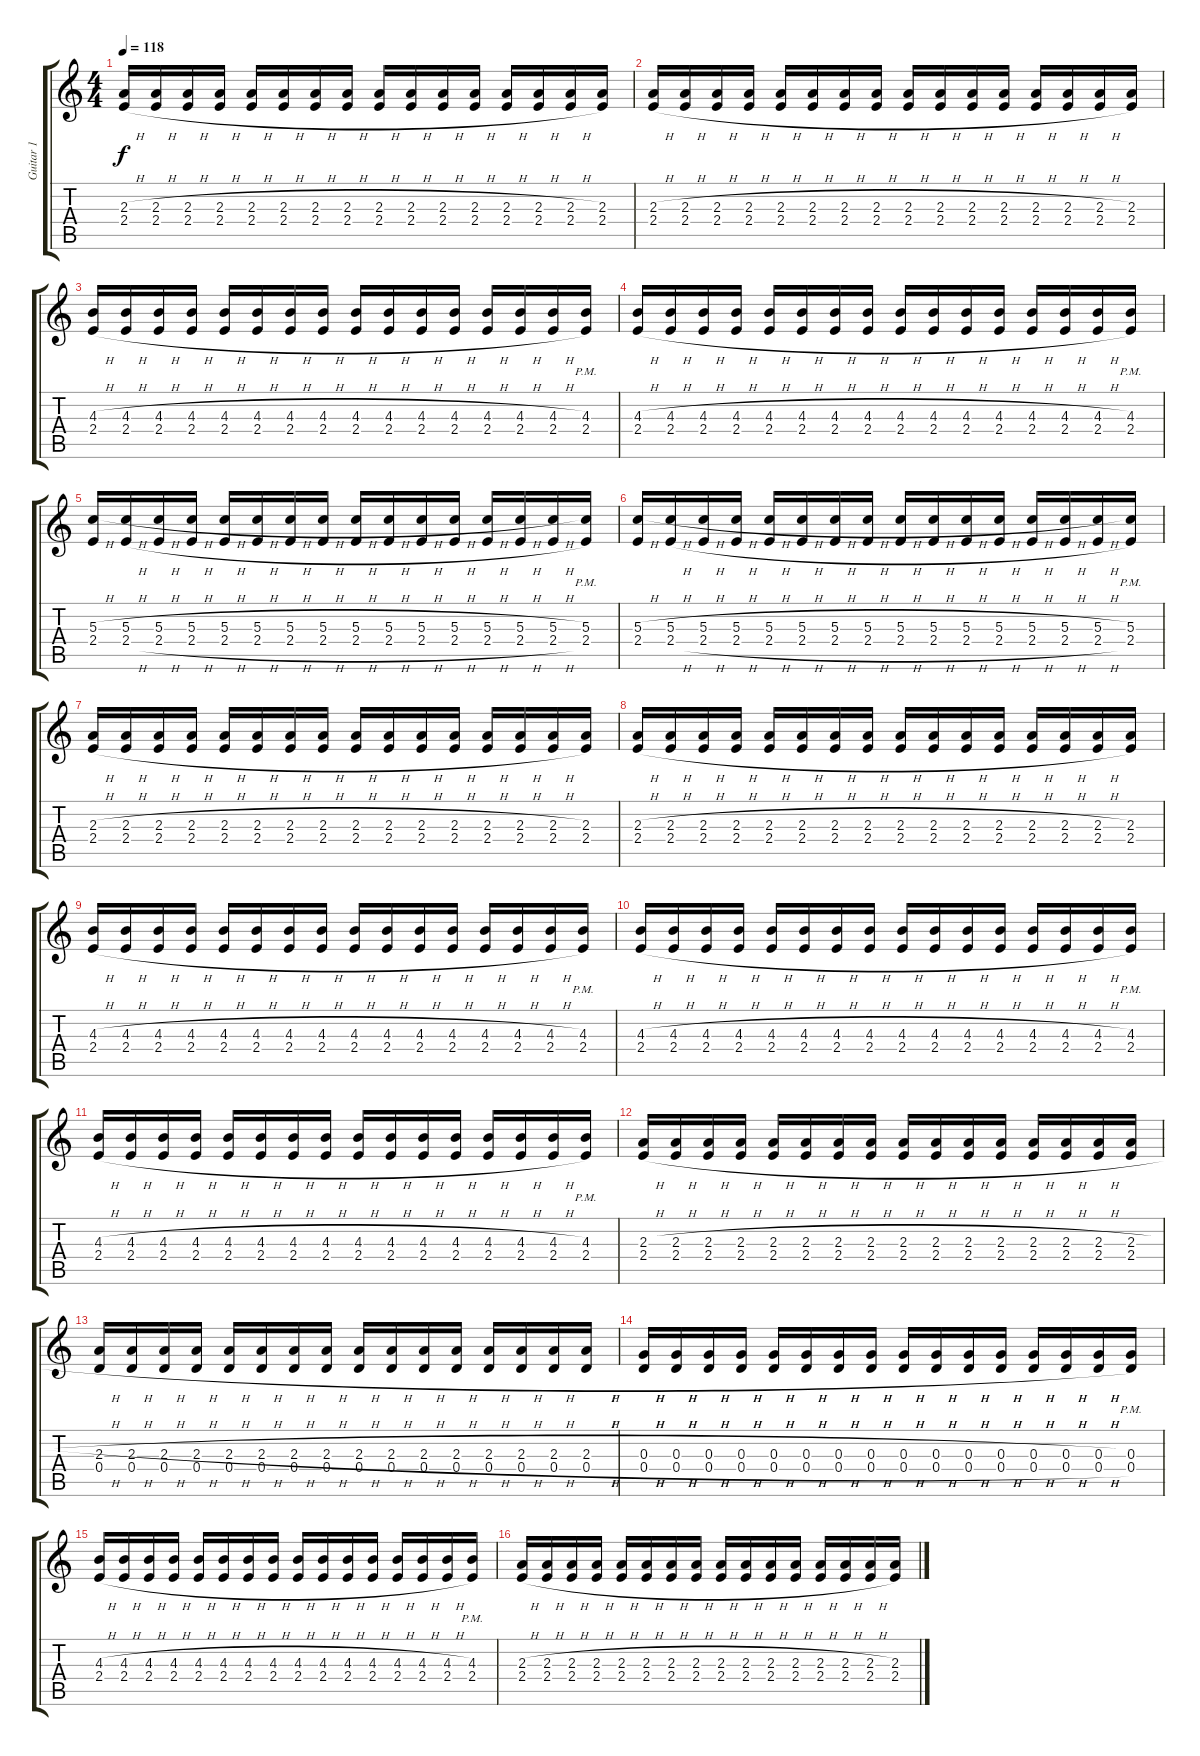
\track ("Guitar 1" "Guitar 1") {instrument acousticguitarsteel}
\staff {score tabs}
\tuning (E4 B3 G3 D3 A2 E2) {hide}
\ts (4 4)
\tempo 118
\clef g2
\ks c
(2.3{h} 2.4{h}).16{dy f} (2.3{h} 2.4{h}).16 (2.3{h} 2.4{h}).16 (2.3{h} 2.4{h}).16 (2.3{h} 2.4{h}).16 (2.3{h} 2.4{h}).16 (2.3{h} 2.4{h}).16 (2.3{h} 2.4{h}).16 (2.3{h} 2.4{h}).16 (2.3{h} 2.4{h}).16 (2.3{h} 2.4{h}).16 (2.3{h} 2.4{h}).16 (2.3{h} 2.4{h}).16 (2.3{h} 2.4{h}).16 (2.3{h} 2.4{h}).16 (2.3 2.4).16 |
(2.3{h} 2.4{h}).16 (2.3{h} 2.4{h}).16 (2.3{h} 2.4{h}).16 (2.3{h} 2.4{h}).16 (2.3{h} 2.4{h}).16 (2.3{h} 2.4{h}).16 (2.3{h} 2.4{h}).16 (2.3{h} 2.4{h}).16 (2.3{h} 2.4{h}).16 (2.3{h} 2.4{h}).16 (2.3{h} 2.4{h}).16 (2.3{h} 2.4{h}).16 (2.3{h} 2.4{h}).16 (2.3{h} 2.4{h}).16 (2.3{h} 2.4{h}).16 (2.3 2.4).16 |
(4.3{h} 2.4{h}).16{txt " "} (4.3{h} 2.4{h}).16 (4.3{h} 2.4{h}).16 (4.3{h} 2.4{h}).16 (4.3{h} 2.4{h}).16 (4.3{h} 2.4{h}).16 (4.3{h} 2.4{h}).16 (4.3{h} 2.4{h}).16 (4.3{h} 2.4{h}).16 (4.3{h} 2.4{h}).16 (4.3{h} 2.4{h}).16 (4.3{h} 2.4{h}).16 (4.3{h} 2.4{h}).16 (4.3{h} 2.4{h}).16 (4.3{h} 2.4{h}).16 (4.3{pm} 2.4{pm}).16 |
(4.3{h} 2.4{h}).16{txt " "} (4.3{h} 2.4{h}).16 (4.3{h} 2.4{h}).16 (4.3{h} 2.4{h}).16 (4.3{h} 2.4{h}).16 (4.3{h} 2.4{h}).16 (4.3{h} 2.4{h}).16 (4.3{h} 2.4{h}).16 (4.3{h} 2.4{h}).16 (4.3{h} 2.4{h}).16 (4.3{h} 2.4{h}).16 (4.3{h} 2.4{h}).16 (4.3{h} 2.4{h}).16 (4.3{h} 2.4{h}).16 (4.3{h} 2.4{h}).16 (4.3{pm} 2.4{pm}).16 |
(5.3{h} 2.4).16{txt " "} (5.3{h} 2.4{h}).16 (5.3{h} 2.4{h}).16 (5.3{h} 2.4{h}).16 (5.3{h} 2.4{h}).16 (5.3{h} 2.4{h}).16 (5.3{h} 2.4{h}).16 (5.3{h} 2.4{h}).16 (5.3{h} 2.4{h}).16 (5.3{h} 2.4{h}).16 (5.3{h} 2.4{h}).16 (5.3{h} 2.4{h}).16 (5.3{h} 2.4{h}).16 (5.3{h} 2.4{h}).16 (5.3{h} 2.4{h}).16 (5.3{pm} 2.4{pm}).16 |
(5.3{h} 2.4).16{txt " "} (5.3{h} 2.4{h}).16 (5.3{h} 2.4{h}).16 (5.3{h} 2.4{h}).16 (5.3{h} 2.4{h}).16 (5.3{h} 2.4{h}).16 (5.3{h} 2.4{h}).16 (5.3{h} 2.4{h}).16 (5.3{h} 2.4{h}).16 (5.3{h} 2.4{h}).16 (5.3{h} 2.4{h}).16 (5.3{h} 2.4{h}).16 (5.3{h} 2.4{h}).16 (5.3{h} 2.4{h}).16 (5.3{h} 2.4{h}).16 (5.3{pm} 2.4{pm}).16 |
(2.3{h} 2.4{h}).16 (2.3{h} 2.4{h}).16 (2.3{h} 2.4{h}).16 (2.3{h} 2.4{h}).16 (2.3{h} 2.4{h}).16 (2.3{h} 2.4{h}).16 (2.3{h} 2.4{h}).16 (2.3{h} 2.4{h}).16 (2.3{h} 2.4{h}).16 (2.3{h} 2.4{h}).16 (2.3{h} 2.4{h}).16 (2.3{h} 2.4{h}).16 (2.3{h} 2.4{h}).16 (2.3{h} 2.4{h}).16 (2.3{h} 2.4{h}).16 (2.3 2.4).16 |
(2.3{h} 2.4{h}).16 (2.3{h} 2.4{h}).16 (2.3{h} 2.4{h}).16 (2.3{h} 2.4{h}).16 (2.3{h} 2.4{h}).16 (2.3{h} 2.4{h}).16 (2.3{h} 2.4{h}).16 (2.3{h} 2.4{h}).16 (2.3{h} 2.4{h}).16 (2.3{h} 2.4{h}).16 (2.3{h} 2.4{h}).16 (2.3{h} 2.4{h}).16 (2.3{h} 2.4{h}).16 (2.3{h} 2.4{h}).16 (2.3{h} 2.4{h}).16 (2.3 2.4).16 |
(4.3{h} 2.4{h}).16{txt " "} (4.3{h} 2.4{h}).16 (4.3{h} 2.4{h}).16 (4.3{h} 2.4{h}).16 (4.3{h} 2.4{h}).16 (4.3{h} 2.4{h}).16 (4.3{h} 2.4{h}).16 (4.3{h} 2.4{h}).16 (4.3{h} 2.4{h}).16 (4.3{h} 2.4{h}).16 (4.3{h} 2.4{h}).16 (4.3{h} 2.4{h}).16 (4.3{h} 2.4{h}).16 (4.3{h} 2.4{h}).16 (4.3{h} 2.4{h}).16 (4.3{pm} 2.4{pm}).16 |
(4.3{h} 2.4{h}).16{txt " "} (4.3{h} 2.4{h}).16 (4.3{h} 2.4{h}).16 (4.3{h} 2.4{h}).16 (4.3{h} 2.4{h}).16 (4.3{h} 2.4{h}).16 (4.3{h} 2.4{h}).16 (4.3{h} 2.4{h}).16 (4.3{h} 2.4{h}).16 (4.3{h} 2.4{h}).16 (4.3{h} 2.4{h}).16 (4.3{h} 2.4{h}).16 (4.3{h} 2.4{h}).16 (4.3{h} 2.4{h}).16 (4.3{h} 2.4{h}).16 (4.3{pm} 2.4{pm}).16 |
(4.3{h} 2.4{h}).16 (4.3{h} 2.4{h}).16 (4.3{h} 2.4{h}).16 (4.3{h} 2.4{h}).16 (4.3{h} 2.4{h}).16 (4.3{h} 2.4{h}).16 (4.3{h} 2.4{h}).16 (4.3{h} 2.4{h}).16 (4.3{h} 2.4{h}).16 (4.3{h} 2.4{h}).16 (4.3{h} 2.4{h}).16 (4.3{h} 2.4{h}).16 (4.3{h} 2.4{h}).16 (4.3{h} 2.4{h}).16 (4.3{h} 2.4{h}).16 (4.3{pm} 2.4{pm}).16 |
(2.3{h} 2.4{h}).16 (2.3{h} 2.4{h}).16 (2.3{h} 2.4{h}).16 (2.3{h} 2.4{h}).16 (2.3{h} 2.4{h}).16 (2.3{h} 2.4{h}).16 (2.3{h} 2.4{h}).16 (2.3{h} 2.4{h}).16 (2.3{h} 2.4{h}).16 (2.3{h} 2.4{h}).16 (2.3{h} 2.4{h}).16 (2.3{h} 2.4{h}).16 (2.3{h} 2.4{h}).16 (2.3{h} 2.4{h}).16 (2.3{h} 2.4{h}).16 (2.3{h} 2.4{h}).16 |
(2.3{h} 0.4{h}).16 (2.3{h} 0.4{h}).16 (2.3{h} 0.4{h}).16 (2.3{h} 0.4{h}).16 (2.3{h} 0.4{h}).16 (2.3{h} 0.4{h}).16 (2.3{h} 0.4{h}).16 (2.3{h} 0.4{h}).16 (2.3{h} 0.4{h}).16 (2.3{h} 0.4{h}).16 (2.3{h} 0.4{h}).16 (2.3{h} 0.4{h}).16 (2.3{h} 0.4{h}).16 (2.3{h} 0.4{h}).16 (2.3{h} 0.4{h}).16 (2.3{h} 0.4{h}).16 |
(0.3{h} 0.4{h}).16 (0.3{h} 0.4{h}).16 (0.3{h} 0.4{h}).16 (0.3{h} 0.4{h}).16 (0.3{h} 0.4{h}).16 (0.3{h} 0.4{h}).16 (0.3{h} 0.4{h}).16 (0.3{h} 0.4{h}).16 (0.3{h} 0.4{h}).16 (0.3{h} 0.4{h}).16 (0.3{h} 0.4{h}).16 (0.3{h} 0.4{h}).16 (0.3{h} 0.4{h}).16 (0.3{h} 0.4{h}).16 (0.3{h} 0.4{h}).16 (0.3{pm} 0.4).16 |
(4.3{h} 2.4{h}).16{txt " "} (4.3{h} 2.4{h}).16 (4.3{h} 2.4{h}).16 (4.3{h} 2.4{h}).16 (4.3{h} 2.4{h}).16 (4.3{h} 2.4{h}).16 (4.3{h} 2.4{h}).16 (4.3{h} 2.4{h}).16 (4.3{h} 2.4{h}).16 (4.3{h} 2.4{h}).16 (4.3{h} 2.4{h}).16 (4.3{h} 2.4{h}).16 (4.3{h} 2.4{h}).16 (4.3{h} 2.4{h}).16 (4.3{h} 2.4{h}).16 (4.3{pm} 2.4{pm}).16 |
(2.3{h} 2.4{h}).16 (2.3{h} 2.4{h}).16 (2.3{h} 2.4{h}).16 (2.3{h} 2.4{h}).16 (2.3{h} 2.4{h}).16 (2.3{h} 2.4{h}).16 (2.3{h} 2.4{h}).16 (2.3{h} 2.4{h}).16 (2.3{h} 2.4{h}).16 (2.3{h} 2.4{h}).16 (2.3{h} 2.4{h}).16 (2.3{h} 2.4{h}).16 (2.3{h} 2.4{h}).16 (2.3{h} 2.4{h}).16 (2.3{h} 2.4{h}).16 (2.3{h} 2.4{h}).16
